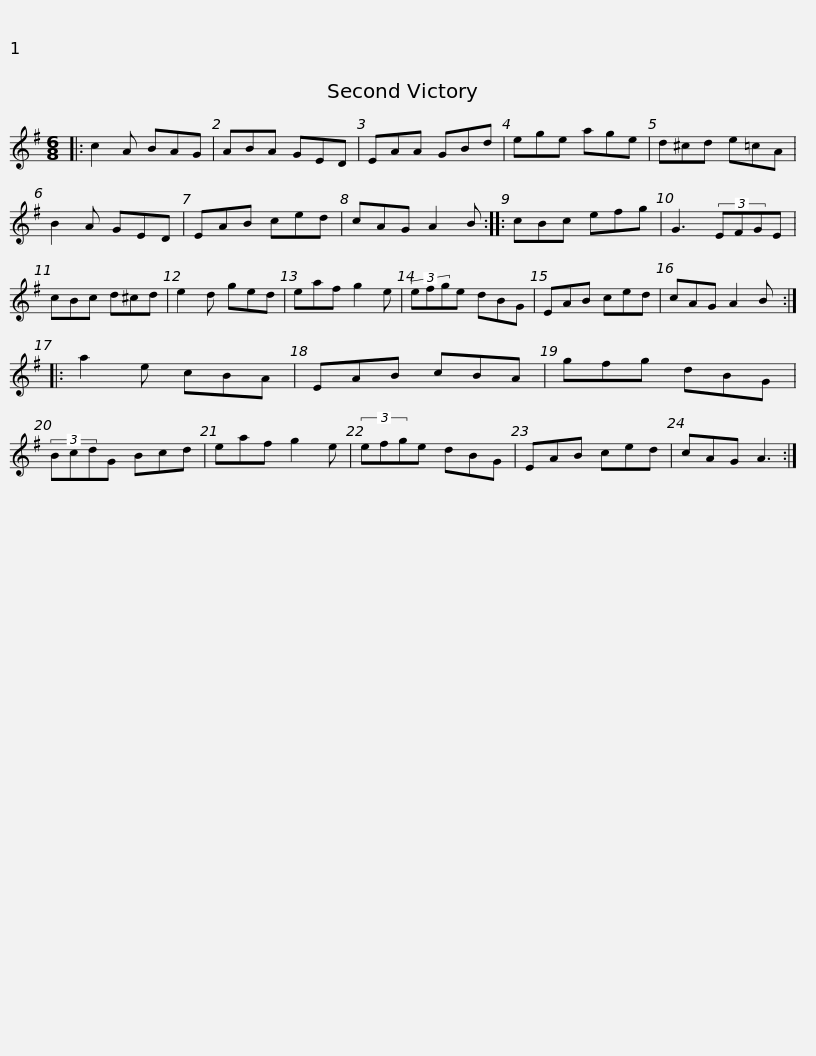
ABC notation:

X:1
L:1/8
M:6/8
I:linebreak $
K:G
V:1 treble
V:1
|: c2 A BAG | ABA GED | EAA GBd | ege age | d^cd e=cA | %5
 B2 A GED | EAB ced |$ cAG A2 B :: cBc efg | G3 (3EFGE | %10
 cBc d^cd | e2 d ged | eaf g2 e | (3efge dBG |$ EAB ced | %15
 cAG A2 B :: a2 e cBA | EAB cBA | gfg dBG | (3BcdG Bcd | %20
 eaf g2 e |$ (3efge dBG | EAB ced | cAG A3 :| %24
